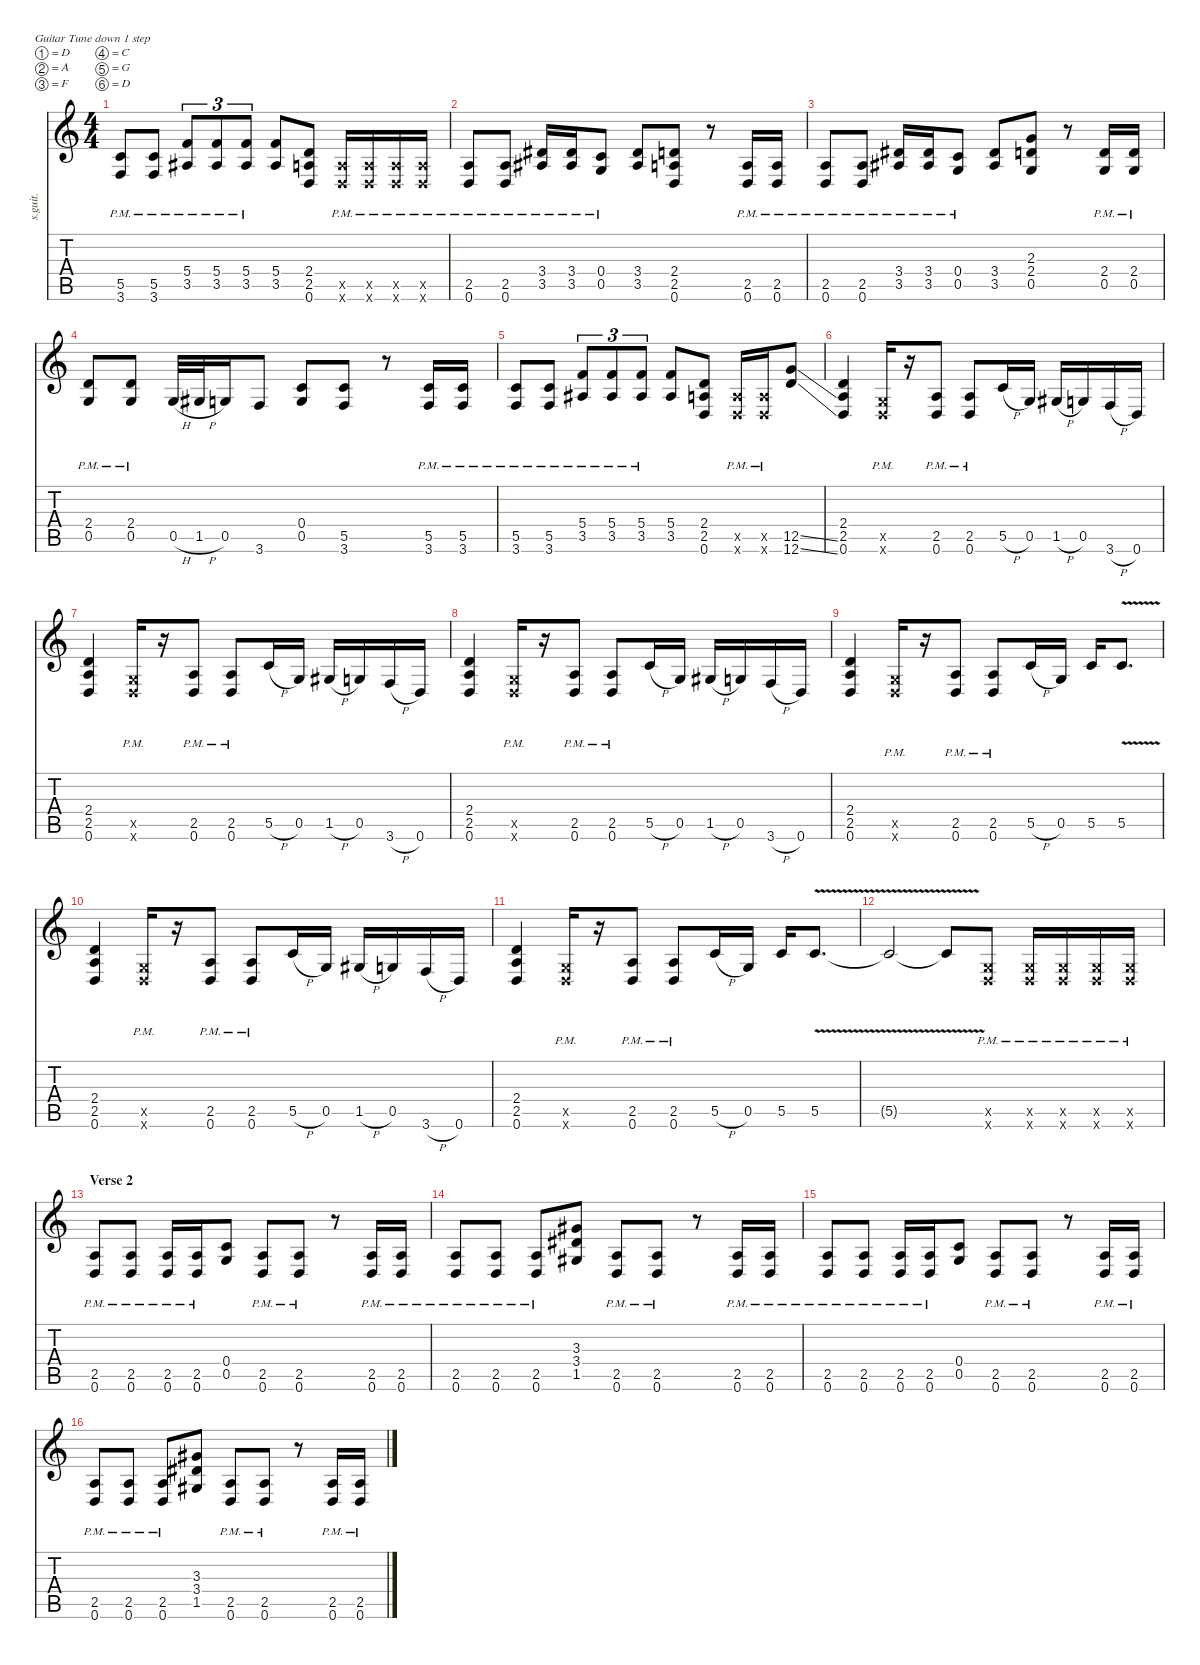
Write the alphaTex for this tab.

\defaultSystemsLayout 4
\hideDynamics
\bracketExtendMode nobrackets
\track ("James Hetfield (Rhythm)" "s.guit.") {instrument distortionguitar}
\staff {score tabs}
\tuning (D4 A3 F3 C3 G2 D2)
\ts (4 4)
\tempo (87 hide)
\clef g2
\ks c
(5.5{pm} 3.6{pm}).8{lyrics (0 "") lyrics (1 "") lyrics (2 "") lyrics (3 "") lyrics (4 "") dy f} (5.5{pm} 3.6{pm}).8{lyrics (0 "") lyrics (1 "") lyrics (2 "") lyrics (3 "") lyrics (4 "")} (5.4{pm} 3.5{pm acc #}).8{tu (3 2) lyrics (0 "") lyrics (1 "") lyrics (2 "") lyrics (3 "") lyrics (4 "")} (5.4{pm} 3.5{pm acc #}).8{tu (3 2) lyrics (0 "") lyrics (1 "") lyrics (2 "") lyrics (3 "") lyrics (4 "")} (5.4{pm} 3.5{pm acc #}).8{tu (3 2) lyrics (0 "") lyrics (1 "") lyrics (2 "") lyrics (3 "") lyrics (4 "")} (5.4 3.5{acc #}).8{lyrics (0 "") lyrics (1 "") lyrics (2 "") lyrics (3 "") lyrics (4 "")} (2.4 2.5 0.6).8{lyrics (0 "") lyrics (1 "") lyrics (2 "") lyrics (3 "") lyrics (4 "")} (2.5{pm x} 0.6{pm x}).16{lyrics (0 "") lyrics (1 "") lyrics (2 "") lyrics (3 "") lyrics (4 "")} (2.5{pm x} 0.6{pm x}).16{lyrics (0 "") lyrics (1 "") lyrics (2 "") lyrics (3 "") lyrics (4 "")} (2.5{pm x} 0.6{pm x}).16{lyrics (0 "") lyrics (1 "") lyrics (2 "") lyrics (3 "") lyrics (4 "")} (2.5{pm x} 0.6{pm x}).16{lyrics (0 "") lyrics (1 "") lyrics (2 "") lyrics (3 "") lyrics (4 "")} |
\tempo (89 hide)
(2.5{pm} 0.6{pm}).8{lyrics (0 "") lyrics (1 "") lyrics (2 "") lyrics (3 "") lyrics (4 "")} (2.5{pm} 0.6{pm}).8{lyrics (0 "") lyrics (1 "") lyrics (2 "") lyrics (3 "") lyrics (4 "")} (3.4{pm acc #} 3.5{pm acc #}).16{lyrics (0 "") lyrics (1 "") lyrics (2 "") lyrics (3 "") lyrics (4 "")} (3.4{pm acc #} 3.5{pm acc #}).16{lyrics (0 "") lyrics (1 "") lyrics (2 "") lyrics (3 "") lyrics (4 "")} (0.4{pm} 0.5{pm}).8{lyrics (0 "") lyrics (1 "") lyrics (2 "") lyrics (3 "") lyrics (4 "")} (3.4{acc #} 3.5{acc #}).8{lyrics (0 "") lyrics (1 "") lyrics (2 "") lyrics (3 "") lyrics (4 "")} (2.4 2.5 0.6).8{lyrics (0 "") lyrics (1 "") lyrics (2 "") lyrics (3 "") lyrics (4 "")} r.8 (2.5{pm} 0.6{pm}).16{lyrics (0 "") lyrics (1 "") lyrics (2 "") lyrics (3 "") lyrics (4 "")} (2.5{pm} 0.6{pm}).16{lyrics (0 "") lyrics (1 "") lyrics (2 "") lyrics (3 "") lyrics (4 "")} |
(2.5{pm} 0.6{pm}).8{lyrics (0 "") lyrics (1 "") lyrics (2 "") lyrics (3 "") lyrics (4 "")} (2.5{pm} 0.6{pm}).8{lyrics (0 "") lyrics (1 "") lyrics (2 "") lyrics (3 "") lyrics (4 "")} (3.4{pm acc #} 3.5{pm acc #}).16{lyrics (0 "") lyrics (1 "") lyrics (2 "") lyrics (3 "") lyrics (4 "")} (3.4{pm acc #} 3.5{pm acc #}).16{lyrics (0 "") lyrics (1 "") lyrics (2 "") lyrics (3 "") lyrics (4 "")} (0.4{pm} 0.5{pm}).8{lyrics (0 "") lyrics (1 "") lyrics (2 "") lyrics (3 "") lyrics (4 "")} (3.4{acc #} 3.5{acc #}).8{lyrics (0 "") lyrics (1 "") lyrics (2 "") lyrics (3 "") lyrics (4 "")} (2.3 2.4 0.5).8{lyrics (0 "") lyrics (1 "") lyrics (2 "") lyrics (3 "") lyrics (4 "")} r.8 (2.4{pm} 0.5{pm}).16{lyrics (0 "") lyrics (1 "") lyrics (2 "") lyrics (3 "") lyrics (4 "")} (2.4{pm} 0.5{pm}).16{lyrics (0 "") lyrics (1 "") lyrics (2 "") lyrics (3 "") lyrics (4 "")} |
\tempo (90 hide)
(2.4{pm} 0.5{pm}).8{lyrics (0 "") lyrics (1 "") lyrics (2 "") lyrics (3 "") lyrics (4 "")} (2.4{pm} 0.5{pm}).8{lyrics (0 "") lyrics (1 "") lyrics (2 "") lyrics (3 "") lyrics (4 "")} 0.5{h}.32{lyrics (0 "") lyrics (1 "") lyrics (2 "") lyrics (3 "") lyrics (4 "")} 1.5{h acc #}.32{lyrics (0 "") lyrics (1 "") lyrics (2 "") lyrics (3 "") lyrics (4 "")} 0.5.16{lyrics (0 "") lyrics (1 "") lyrics (2 "") lyrics (3 "") lyrics (4 "")} 3.6.8{lyrics (0 "") lyrics (1 "") lyrics (2 "") lyrics (3 "") lyrics (4 "")} (0.4 0.5).8{lyrics (0 "") lyrics (1 "") lyrics (2 "") lyrics (3 "") lyrics (4 "")} (5.5 3.6).8{lyrics (0 "") lyrics (1 "") lyrics (2 "") lyrics (3 "") lyrics (4 "")} r.8 (5.5{pm} 3.6{pm}).16{lyrics (0 "") lyrics (1 "") lyrics (2 "") lyrics (3 "") lyrics (4 "")} (5.5{pm} 3.6{pm}).16{lyrics (0 "") lyrics (1 "") lyrics (2 "") lyrics (3 "") lyrics (4 "")} |
\tempo (86 hide)
(5.5{pm} 3.6{pm}).8{lyrics (0 "") lyrics (1 "") lyrics (2 "") lyrics (3 "") lyrics (4 "")} (5.5{pm} 3.6{pm}).8{lyrics (0 "") lyrics (1 "") lyrics (2 "") lyrics (3 "") lyrics (4 "")} (5.4{pm} 3.5{pm acc #}).8{tu (3 2) lyrics (0 "") lyrics (1 "") lyrics (2 "") lyrics (3 "") lyrics (4 "")} (5.4{pm} 3.5{pm acc #}).8{tu (3 2) lyrics (0 "") lyrics (1 "") lyrics (2 "") lyrics (3 "") lyrics (4 "")} (5.4{pm} 3.5{pm acc #}).8{tu (3 2) lyrics (0 "") lyrics (1 "") lyrics (2 "") lyrics (3 "") lyrics (4 "")} (5.4 3.5{acc #}).8{lyrics (0 "") lyrics (1 "") lyrics (2 "") lyrics (3 "") lyrics (4 "")} (2.4 2.5 0.6).8{lyrics (0 "") lyrics (1 "") lyrics (2 "") lyrics (3 "") lyrics (4 "")} (2.5{pm x} 0.6{pm x}).16{lyrics (0 "") lyrics (1 "") lyrics (2 "") lyrics (3 "") lyrics (4 "")} (2.5{pm x} 0.6{pm x}).16{lyrics (0 "") lyrics (1 "") lyrics (2 "") lyrics (3 "") lyrics (4 "")} (12.5{ss} 12.6{ss}).8{lyrics (0 "") lyrics (1 "") lyrics (2 "") lyrics (3 "") lyrics (4 "")} |
\tempo (87 hide)
(2.4 2.5 0.6).4{lyrics (0 "") lyrics (1 "") lyrics (2 "") lyrics (3 "") lyrics (4 "")} (0.5{pm x} 0.6{pm x}).16{lyrics (0 "") lyrics (1 "") lyrics (2 "") lyrics (3 "") lyrics (4 "")} r.16 (2.5{pm} 0.6{pm}).8{lyrics (0 "") lyrics (1 "") lyrics (2 "") lyrics (3 "") lyrics (4 "")} (2.5{pm} 0.6{pm}).8{lyrics (0 "") lyrics (1 "") lyrics (2 "") lyrics (3 "") lyrics (4 "")} 5.5{h}.16{lyrics (0 "") lyrics (1 "") lyrics (2 "") lyrics (3 "") lyrics (4 "")} 0.5.16{lyrics (0 "") lyrics (1 "") lyrics (2 "") lyrics (3 "") lyrics (4 "")} 1.5{h acc #}.16{lyrics (0 "") lyrics (1 "") lyrics (2 "") lyrics (3 "") lyrics (4 "")} 0.5.16{lyrics (0 "") lyrics (1 "") lyrics (2 "") lyrics (3 "") lyrics (4 "")} 3.6{h}.16{lyrics (0 "") lyrics (1 "") lyrics (2 "") lyrics (3 "") lyrics (4 "")} 0.6.16{lyrics (0 "") lyrics (1 "") lyrics (2 "") lyrics (3 "") lyrics (4 "")} |
\tempo (89 hide)
(2.4 2.5 0.6).4{lyrics (0 "") lyrics (1 "") lyrics (2 "") lyrics (3 "") lyrics (4 "")} (0.5{pm x} 0.6{pm x}).16{lyrics (0 "") lyrics (1 "") lyrics (2 "") lyrics (3 "") lyrics (4 "")} r.16 (2.5{pm} 0.6{pm}).8{lyrics (0 "") lyrics (1 "") lyrics (2 "") lyrics (3 "") lyrics (4 "")} (2.5{pm} 0.6{pm}).8{lyrics (0 "") lyrics (1 "") lyrics (2 "") lyrics (3 "") lyrics (4 "")} 5.5{h}.16{lyrics (0 "") lyrics (1 "") lyrics (2 "") lyrics (3 "") lyrics (4 "")} 0.5.16{lyrics (0 "") lyrics (1 "") lyrics (2 "") lyrics (3 "") lyrics (4 "")} 1.5{h acc #}.16{lyrics (0 "") lyrics (1 "") lyrics (2 "") lyrics (3 "") lyrics (4 "")} 0.5.16{lyrics (0 "") lyrics (1 "") lyrics (2 "") lyrics (3 "") lyrics (4 "")} 3.6{h}.16{lyrics (0 "") lyrics (1 "") lyrics (2 "") lyrics (3 "") lyrics (4 "")} 0.6.16{lyrics (0 "") lyrics (1 "") lyrics (2 "") lyrics (3 "") lyrics (4 "")} |
\tempo (91 hide)
(2.4 2.5 0.6).4{lyrics (0 "") lyrics (1 "") lyrics (2 "") lyrics (3 "") lyrics (4 "")} (0.5{pm x} 0.6{pm x}).16{lyrics (0 "") lyrics (1 "") lyrics (2 "") lyrics (3 "") lyrics (4 "")} r.16 (2.5{pm} 0.6{pm}).8{lyrics (0 "") lyrics (1 "") lyrics (2 "") lyrics (3 "") lyrics (4 "")} (2.5{pm} 0.6{pm}).8{lyrics (0 "") lyrics (1 "") lyrics (2 "") lyrics (3 "") lyrics (4 "")} 5.5{h}.16{lyrics (0 "") lyrics (1 "") lyrics (2 "") lyrics (3 "") lyrics (4 "")} 0.5.16{lyrics (0 "") lyrics (1 "") lyrics (2 "") lyrics (3 "") lyrics (4 "")} 1.5{h acc #}.16{lyrics (0 "") lyrics (1 "") lyrics (2 "") lyrics (3 "") lyrics (4 "")} 0.5.16{lyrics (0 "") lyrics (1 "") lyrics (2 "") lyrics (3 "") lyrics (4 "")} 3.6{h}.16{lyrics (0 "") lyrics (1 "") lyrics (2 "") lyrics (3 "") lyrics (4 "")} 0.6.16{lyrics (0 "") lyrics (1 "") lyrics (2 "") lyrics (3 "") lyrics (4 "")} |
\tempo (90 hide)
(2.4 2.5 0.6).4{lyrics (0 "") lyrics (1 "") lyrics (2 "") lyrics (3 "") lyrics (4 "")} (0.5{pm x} 0.6{pm x}).16{lyrics (0 "") lyrics (1 "") lyrics (2 "") lyrics (3 "") lyrics (4 "")} r.16 (2.5{pm} 0.6{pm}).8{lyrics (0 "") lyrics (1 "") lyrics (2 "") lyrics (3 "") lyrics (4 "")} (2.5{pm} 0.6{pm}).8{lyrics (0 "") lyrics (1 "") lyrics (2 "") lyrics (3 "") lyrics (4 "")} 5.5{h}.16{lyrics (0 "") lyrics (1 "") lyrics (2 "") lyrics (3 "") lyrics (4 "")} 0.5.16{lyrics (0 "") lyrics (1 "") lyrics (2 "") lyrics (3 "") lyrics (4 "")} 5.5.16{lyrics (0 "") lyrics (1 "") lyrics (2 "") lyrics (3 "") lyrics (4 "")} 5.5{v}.8{d lyrics (0 "") lyrics (1 "") lyrics (2 "") lyrics (3 "") lyrics (4 "")} |
(2.4 2.5 0.6).4{lyrics (0 "") lyrics (1 "") lyrics (2 "") lyrics (3 "") lyrics (4 "")} (0.5{pm x} 0.6{pm x}).16{lyrics (0 "") lyrics (1 "") lyrics (2 "") lyrics (3 "") lyrics (4 "")} r.16 (2.5{pm} 0.6{pm}).8{lyrics (0 "") lyrics (1 "") lyrics (2 "") lyrics (3 "") lyrics (4 "")} (2.5{pm} 0.6{pm}).8{lyrics (0 "") lyrics (1 "") lyrics (2 "") lyrics (3 "") lyrics (4 "")} 5.5{h}.16{lyrics (0 "") lyrics (1 "") lyrics (2 "") lyrics (3 "") lyrics (4 "")} 0.5.16{lyrics (0 "") lyrics (1 "") lyrics (2 "") lyrics (3 "") lyrics (4 "")} 1.5{h acc #}.16{lyrics (0 "") lyrics (1 "") lyrics (2 "") lyrics (3 "") lyrics (4 "")} 0.5.16{lyrics (0 "") lyrics (1 "") lyrics (2 "") lyrics (3 "") lyrics (4 "")} 3.6{h}.16{lyrics (0 "") lyrics (1 "") lyrics (2 "") lyrics (3 "") lyrics (4 "")} 0.6.16{lyrics (0 "") lyrics (1 "") lyrics (2 "") lyrics (3 "") lyrics (4 "")} |
\tempo (87 hide)
(2.4 2.5 0.6).4{lyrics (0 "") lyrics (1 "") lyrics (2 "") lyrics (3 "") lyrics (4 "")} (0.5{pm x} 0.6{pm x}).16{lyrics (0 "") lyrics (1 "") lyrics (2 "") lyrics (3 "") lyrics (4 "")} r.16 (2.5{pm} 0.6{pm}).8{lyrics (0 "") lyrics (1 "") lyrics (2 "") lyrics (3 "") lyrics (4 "")} (2.5{pm} 0.6{pm}).8{lyrics (0 "") lyrics (1 "") lyrics (2 "") lyrics (3 "") lyrics (4 "")} 5.5{h}.16{lyrics (0 "") lyrics (1 "") lyrics (2 "") lyrics (3 "") lyrics (4 "")} 0.5.16{lyrics (0 "") lyrics (1 "") lyrics (2 "") lyrics (3 "") lyrics (4 "")} 5.5.16{lyrics (0 "") lyrics (1 "") lyrics (2 "") lyrics (3 "") lyrics (4 "")} 5.5{v}.8{d lyrics (0 "") lyrics (1 "") lyrics (2 "") lyrics (3 "") lyrics (4 "")} |
\tempo (90 hide)
5.5{v t}.2{lyrics (0 "") lyrics (1 "") lyrics (2 "") lyrics (3 "") lyrics (4 "")} 5.5{v t}.8{lyrics (0 "") lyrics (1 "") lyrics (2 "") lyrics (3 "") lyrics (4 "")} (0.5{pm x} 0.6{pm x}).8{lyrics (0 "") lyrics (1 "") lyrics (2 "") lyrics (3 "") lyrics (4 "")} (0.5{pm x} 0.6{pm x}).16{lyrics (0 "") lyrics (1 "") lyrics (2 "") lyrics (3 "") lyrics (4 "")} (0.5{pm x} 0.6{pm x}).16{lyrics (0 "") lyrics (1 "") lyrics (2 "") lyrics (3 "") lyrics (4 "")} (0.5{pm x} 0.6{pm x}).16{lyrics (0 "") lyrics (1 "") lyrics (2 "") lyrics (3 "") lyrics (4 "")} (0.5{pm x} 0.6{pm x}).16{lyrics (0 "") lyrics (1 "") lyrics (2 "") lyrics (3 "") lyrics (4 "")} |
\section ("" "Verse 2")
\tempo (88 hide)
(2.5{pm} 0.6{pm}).8{lyrics (0 "") lyrics (1 "") lyrics (2 "") lyrics (3 "") lyrics (4 "")} (2.5{pm} 0.6{pm}).8{lyrics (0 "") lyrics (1 "") lyrics (2 "") lyrics (3 "") lyrics (4 "")} (2.5{pm} 0.6{pm}).16{lyrics (0 "") lyrics (1 "") lyrics (2 "") lyrics (3 "") lyrics (4 "")} (2.5{pm} 0.6{pm}).16{lyrics (0 "") lyrics (1 "") lyrics (2 "") lyrics (3 "") lyrics (4 "")} (0.4 0.5).8{lyrics (0 "") lyrics (1 "") lyrics (2 "") lyrics (3 "") lyrics (4 "")} (2.5{pm} 0.6{pm}).8{lyrics (0 "") lyrics (1 "") lyrics (2 "") lyrics (3 "") lyrics (4 "")} (2.5{pm} 0.6{pm}).8{lyrics (0 "") lyrics (1 "") lyrics (2 "") lyrics (3 "") lyrics (4 "")} r.8 (2.5{pm} 0.6{pm}).16{lyrics (0 "") lyrics (1 "") lyrics (2 "") lyrics (3 "") lyrics (4 "")} (2.5{pm} 0.6{pm}).16{lyrics (0 "") lyrics (1 "") lyrics (2 "") lyrics (3 "") lyrics (4 "")} |
\tempo (90 hide)
(2.5{pm} 0.6{pm}).8{lyrics (0 "") lyrics (1 "") lyrics (2 "") lyrics (3 "") lyrics (4 "")} (2.5{pm} 0.6{pm}).8{lyrics (0 "") lyrics (1 "") lyrics (2 "") lyrics (3 "") lyrics (4 "")} (2.5{pm} 0.6{pm}).8{lyrics (0 "") lyrics (1 "") lyrics (2 "") lyrics (3 "") lyrics (4 "")} (3.3{acc #} 3.4{acc #} 1.5{acc #}).8{lyrics (0 "") lyrics (1 "") lyrics (2 "") lyrics (3 "") lyrics (4 "")} (2.5{pm} 0.6{pm}).8{lyrics (0 "") lyrics (1 "") lyrics (2 "") lyrics (3 "") lyrics (4 "")} (2.5{pm} 0.6{pm}).8{lyrics (0 "") lyrics (1 "") lyrics (2 "") lyrics (3 "") lyrics (4 "")} r.8 (2.5{pm} 0.6{pm}).16{lyrics (0 "") lyrics (1 "") lyrics (2 "") lyrics (3 "") lyrics (4 "")} (2.5{pm} 0.6{pm}).16{lyrics (0 "") lyrics (1 "") lyrics (2 "") lyrics (3 "") lyrics (4 "")} |
\tempo (89 hide)
(2.5{pm} 0.6{pm}).8{lyrics (0 "") lyrics (1 "") lyrics (2 "") lyrics (3 "") lyrics (4 "")} (2.5{pm} 0.6{pm}).8{lyrics (0 "") lyrics (1 "") lyrics (2 "") lyrics (3 "") lyrics (4 "")} (2.5{pm} 0.6{pm}).16{lyrics (0 "") lyrics (1 "") lyrics (2 "") lyrics (3 "") lyrics (4 "")} (2.5{pm} 0.6{pm}).16{lyrics (0 "") lyrics (1 "") lyrics (2 "") lyrics (3 "") lyrics (4 "")} (0.4 0.5).8{lyrics (0 "") lyrics (1 "") lyrics (2 "") lyrics (3 "") lyrics (4 "")} (2.5{pm} 0.6{pm}).8{lyrics (0 "") lyrics (1 "") lyrics (2 "") lyrics (3 "") lyrics (4 "")} (2.5{pm} 0.6{pm}).8{lyrics (0 "") lyrics (1 "") lyrics (2 "") lyrics (3 "") lyrics (4 "")} r.8 (2.5{pm} 0.6{pm}).16{lyrics (0 "") lyrics (1 "") lyrics (2 "") lyrics (3 "") lyrics (4 "")} (2.5{pm} 0.6{pm}).16{lyrics (0 "") lyrics (1 "") lyrics (2 "") lyrics (3 "") lyrics (4 "")} |
(2.5{pm} 0.6{pm}).8{lyrics (0 "") lyrics (1 "") lyrics (2 "") lyrics (3 "") lyrics (4 "")} (2.5{pm} 0.6{pm}).8{lyrics (0 "") lyrics (1 "") lyrics (2 "") lyrics (3 "") lyrics (4 "")} (2.5{pm} 0.6{pm}).8{lyrics (0 "") lyrics (1 "") lyrics (2 "") lyrics (3 "") lyrics (4 "")} (3.3{acc #} 3.4{acc #} 1.5{acc #}).8{lyrics (0 "") lyrics (1 "") lyrics (2 "") lyrics (3 "") lyrics (4 "")} (2.5{pm} 0.6{pm}).8{lyrics (0 "") lyrics (1 "") lyrics (2 "") lyrics (3 "") lyrics (4 "")} (2.5{pm} 0.6{pm}).8{lyrics (0 "") lyrics (1 "") lyrics (2 "") lyrics (3 "") lyrics (4 "")} r.8 (2.5{pm} 0.6{pm}).16{lyrics (0 "") lyrics (1 "") lyrics (2 "") lyrics (3 "") lyrics (4 "")} (2.5{pm} 0.6{pm}).16{lyrics (0 "") lyrics (1 "") lyrics (2 "") lyrics (3 "") lyrics (4 "")}
